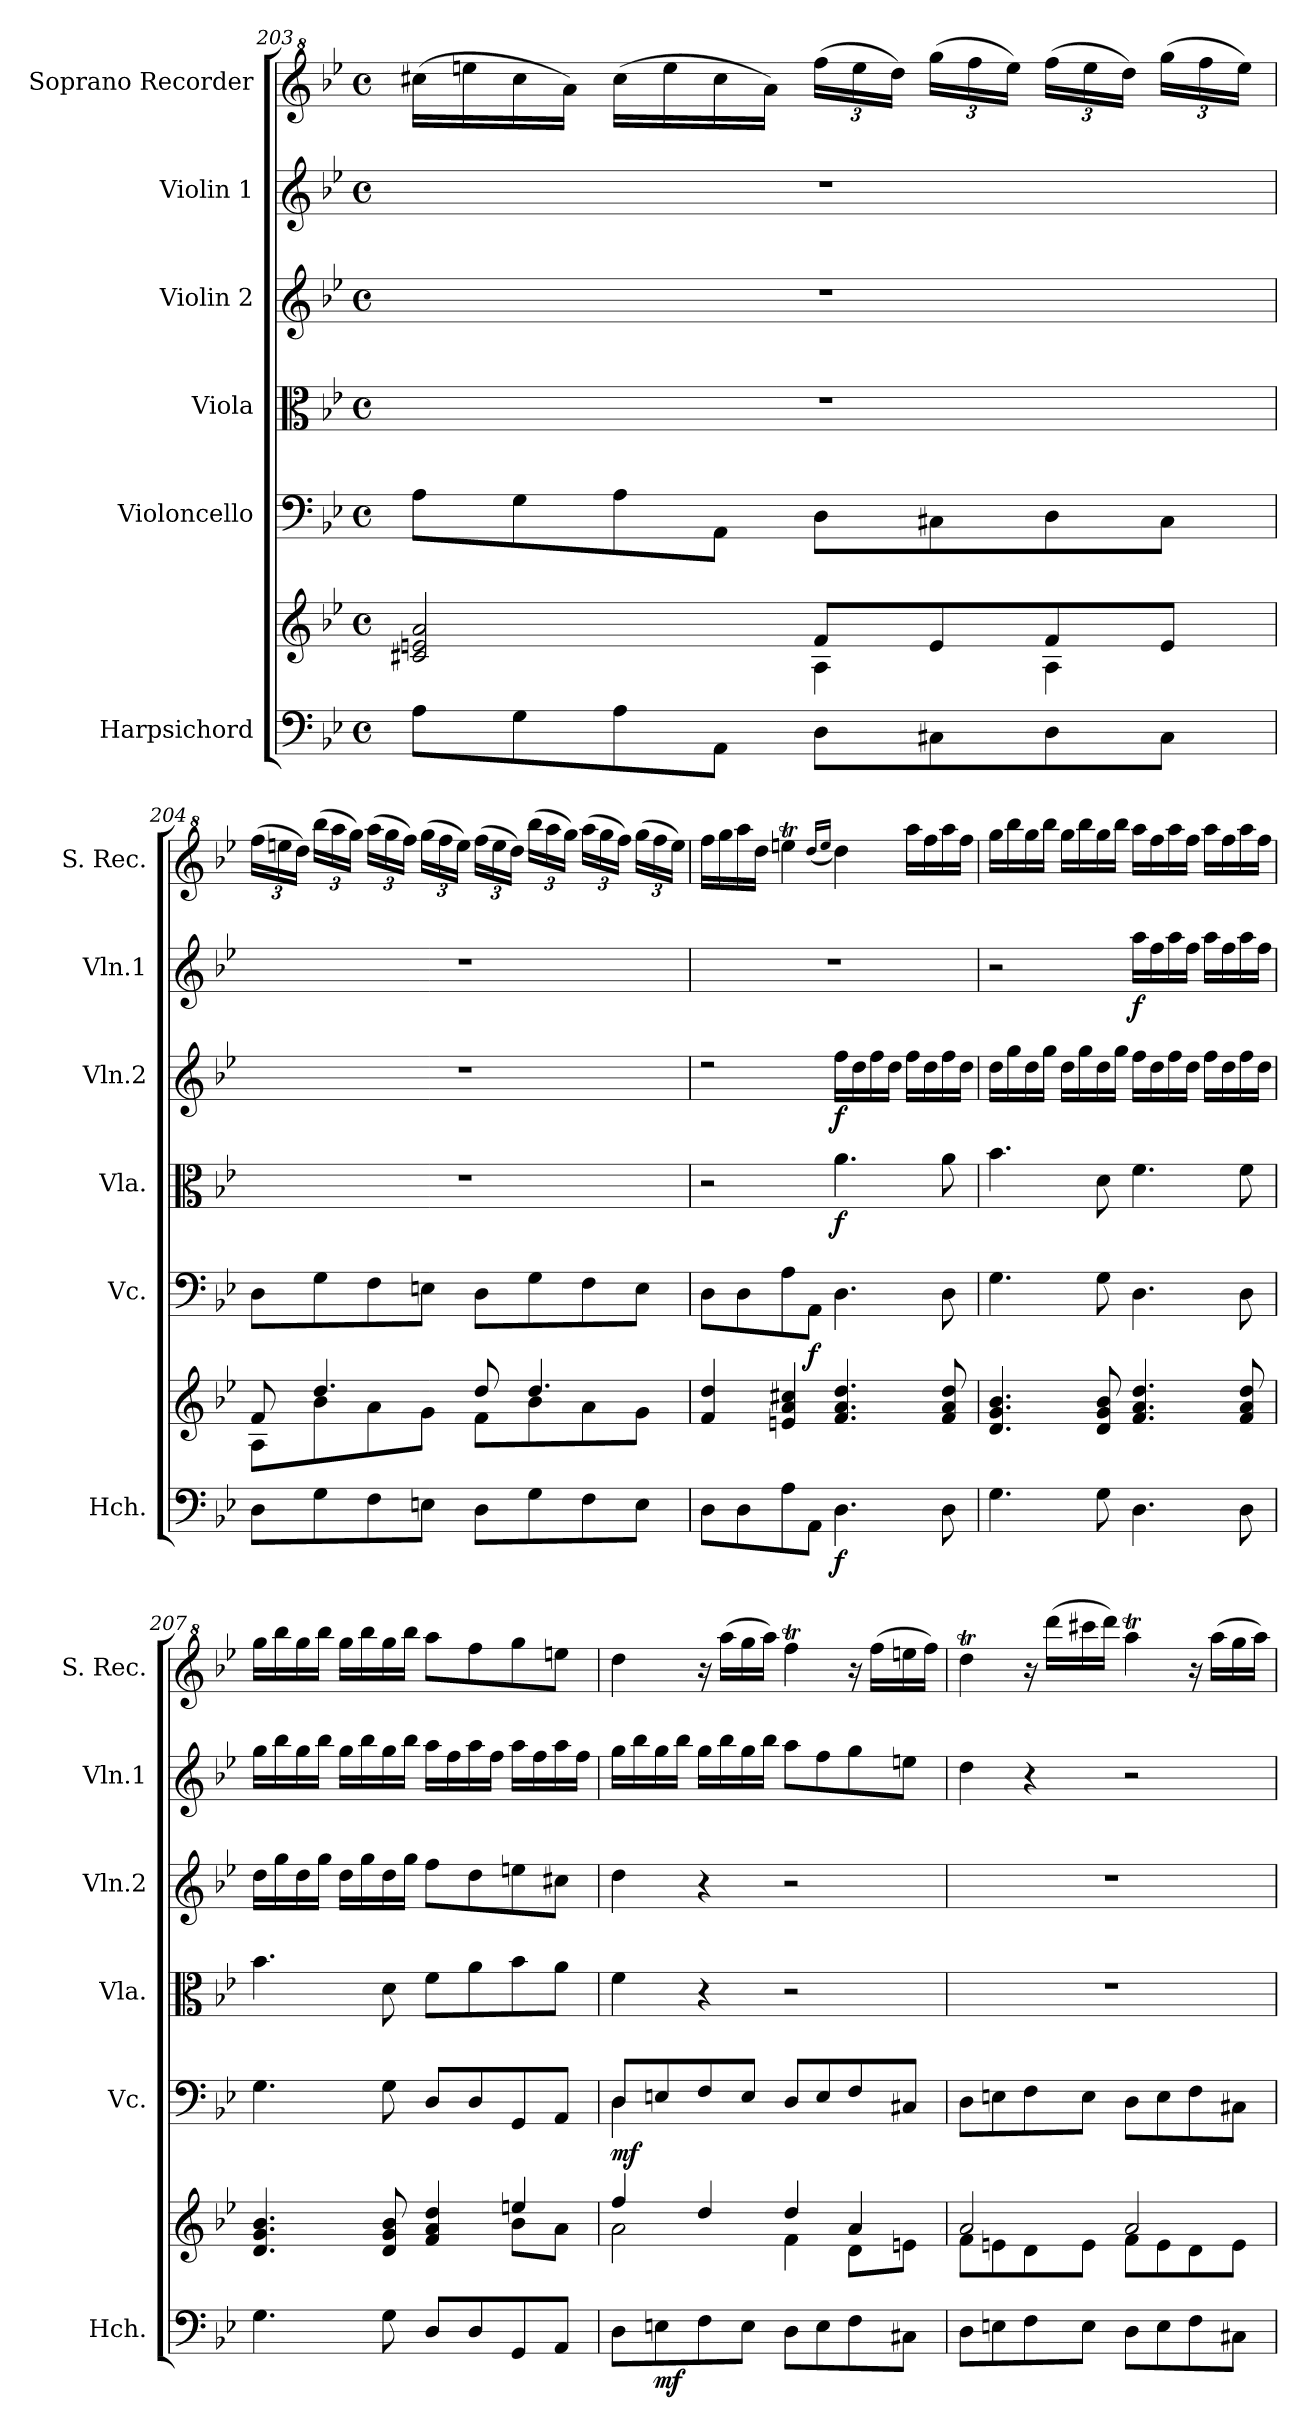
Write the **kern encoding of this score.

**kern	**kern	**dynam	**kern	**dynam	**kern	**dynam	**kern	**dynam	**kern	**dynam	**kern
*part6	*part6	*part6	*part5	*part5	*part4	*part4	*part3	*part3	*part2	*part2	*part1
*staff7	*staff6	*staff6/7	*staff5	*staff5	*staff4	*staff4	*staff3	*staff3	*staff2	*staff2	*staff1
*I"Harpsichord	*	*	*I"Violoncello	*	*I"Viola	*	*I"Violin 2	*	*I"Violin 1	*	*I"Soprano Recorder
*I'Hch.	*	*	*I'Vc.	*	*I'Vla.	*	*I'Vln.2	*	*I'Vln.1	*	*I'S. Rec.
*clefF4	*clefG2	*	*clefF4	*	*clefC3	*	*clefG2	*	*clefG2	*	*clefG^2
*k[b-e-]	*k[b-e-]	*	*k[b-e-]	*	*k[b-e-]	*	*k[b-e-]	*	*k[b-e-]	*	*k[b-e-]
*M4/4	*M4/4	*	*M4/4	*	*M4/4	*	*M4/4	*	*M4/4	*	*M4/4
*met(c)	*met(c)	*	*met(c)	*	*met(c)	*	*met(c)	*	*met(c)	*	*met(c)
=203	=203	=203	=203	=203	=203	=203	=203	=203	=203	=203	=203
*	*^	*	*	*	*	*	*	*	*	*	*
8A\L	2c#X/ 2en/ 2a/	2ryy	.	8A\L	.	1r	.	1r	.	1r	.	(16ccc#X\LL
.	.	.	.	.	.	.	.	.	.	.	.	16eeen\
8G\	.	.	.	8G\	.	.	.	.	.	.	.	16ccc#\
.	.	.	.	.	.	.	.	.	.	.	.	16aa\JJ)
8A\	.	.	.	8A\	.	.	.	.	.	.	.	(16ccc#\LL
.	.	.	.	.	.	.	.	.	.	.	.	16eee\
8AA\J	.	.	.	8AA\J	.	.	.	.	.	.	.	16ccc#\
.	.	.	.	.	.	.	.	.	.	.	.	16aa\JJ)
*	*	*	*	*	*	*	*	*	*	*	*	*Xbrackettup
8D\L	8f/L	4A\	.	8D\L	.	.	.	.	.	.	.	(24fff\LL
.	.	.	.	.	.	.	.	.	.	.	.	24eee\
.	.	.	.	.	.	.	.	.	.	.	.	24ddd\JJ)
8C#X\	8e/	.	.	8C#X\	.	.	.	.	.	.	.	(24ggg\LL
.	.	.	.	.	.	.	.	.	.	.	.	24fff\
.	.	.	.	.	.	.	.	.	.	.	.	24eee\JJ)
8D\	8f/	4A\	.	8D\	.	.	.	.	.	.	.	(24fff\LL
.	.	.	.	.	.	.	.	.	.	.	.	24eee\
.	.	.	.	.	.	.	.	.	.	.	.	24ddd\JJ)
8C#\J	8e/J	.	.	8C#\J	.	.	.	.	.	.	.	(24ggg\LL
.	.	.	.	.	.	.	.	.	.	.	.	24fff\
.	.	.	.	.	.	.	.	.	.	.	.	24eee\JJ)
!!LO:LB:g=z
=204	=204	=204	=204	=204	=204	=204	=204	=204	=204	=204	=204	=204
8D\L	8f/	8A\L	.	8D\L	.	1r	.	1r	.	1r	.	(24fff\LL
.	.	.	.	.	.	.	.	.	.	.	.	24eeen\
.	.	.	.	.	.	.	.	.	.	.	.	24ddd\JJ)
8G\	4.dd/	8b-\	.	8G\	.	.	.	.	.	.	.	(24bbb-\LL
.	.	.	.	.	.	.	.	.	.	.	.	24aaa\
.	.	.	.	.	.	.	.	.	.	.	.	24ggg\JJ)
8F\	.	8a\	.	8F\	.	.	.	.	.	.	.	(24aaa\LL
.	.	.	.	.	.	.	.	.	.	.	.	24ggg\
.	.	.	.	.	.	.	.	.	.	.	.	24fff\JJ)
8En\J	.	8g\J	.	8En\J	.	.	.	.	.	.	.	(24ggg\LL
.	.	.	.	.	.	.	.	.	.	.	.	24fff\
.	.	.	.	.	.	.	.	.	.	.	.	24eee\JJ)
8D\L	8dd/	8f\L	.	8D\L	.	.	.	.	.	.	.	(24fff\LL
.	.	.	.	.	.	.	.	.	.	.	.	24eee\
.	.	.	.	.	.	.	.	.	.	.	.	24ddd\JJ)
8G\	4.dd/	8b-\	.	8G\	.	.	.	.	.	.	.	(24bbb-\LL
.	.	.	.	.	.	.	.	.	.	.	.	24aaa\
.	.	.	.	.	.	.	.	.	.	.	.	24ggg\JJ)
8F\	.	8a\	.	8F\	.	.	.	.	.	.	.	(24aaa\LL
.	.	.	.	.	.	.	.	.	.	.	.	24ggg\
.	.	.	.	.	.	.	.	.	.	.	.	24fff\JJ)
8E\J	.	8g\J	.	8E\J	.	.	.	.	.	.	.	(24ggg\LL
.	.	.	.	.	.	.	.	.	.	.	.	24fff\
.	.	.	.	.	.	.	.	.	.	.	.	24eee\JJ)
*	*v	*v	*	*	*	*	*	*	*	*	*	*
=205	=205	=205	=205	=205	=205	=205	=205	=205	=205	=205	=205
8D\L	4f/ 4dd/	.	8D\L	.	2r	.	2rdd	.	1r	.	16fff\LL
.	.	.	.	.	.	.	.	.	.	.	16ggg\
8D\	.	.	8D\	.	.	.	.	.	.	.	16aaa\
.	.	.	.	.	.	.	.	.	.	.	16ddd\JJ
8A\	4en/ 4a/ 4cc#X/	.	8A\	.	.	.	.	.	.	.	4eeent\
!	!	!	!	!LO:DY:b	!	!	!	!	!	!	!
8AA\J	.	.	8AA\J	f	.	.	.	.	.	.	.
.	.	.	.	.	.	.	.	.	.	.	(16qddd/LL
.	.	.	.	.	.	.	.	.	.	.	16qeee/JJ
!	!	!LO:DY:b=2	!	!	!	!LO:DY:b	!	!LO:DY:b	!	!	!
4.D\	4.f/ 4.a/ 4.dd/	f	4.D\	.	4.a\	f	16ff\LL	f	.	.	4ddd\)
.	.	.	.	.	.	.	16dd\	.	.	.	.
.	.	.	.	.	.	.	16ff\	.	.	.	.
.	.	.	.	.	.	.	16dd\JJ	.	.	.	.
.	.	.	.	.	.	.	16ff\LL	.	.	.	16aaa\LL
.	.	.	.	.	.	.	16dd\	.	.	.	16fff\
8D\	8f/ 8a/ 8dd/	.	8D\	.	8a\	.	16ff\	.	.	.	16aaa\
.	.	.	.	.	.	.	16dd\JJ	.	.	.	16fff\JJ
=206	=206	=206	=206	=206	=206	=206	=206	=206	=206	=206	=206
4.G\	4.d/ 4.g/ 4.b-/	.	4.G\	.	4.b-\	.	16dd\LL	.	2r	.	16ggg\LL
.	.	.	.	.	.	.	16gg\	.	.	.	16bbb-\
.	.	.	.	.	.	.	16dd\	.	.	.	16ggg\
.	.	.	.	.	.	.	16gg\JJ	.	.	.	16bbb-\JJ
.	.	.	.	.	.	.	16dd\LL	.	.	.	16ggg\LL
.	.	.	.	.	.	.	16gg\	.	.	.	16bbb-\
8G\	8d/ 8g/ 8b-/	.	8G\	.	8d\	.	16dd\	.	.	.	16ggg\
.	.	.	.	.	.	.	16gg\JJ	.	.	.	16bbb-\JJ
!	!	!	!	!	!	!	!	!	!	!LO:DY:b	!
4.D\	4.f/ 4.a/ 4.dd/	.	4.D\	.	4.f\	.	16ff\LL	.	16aa\LL	f	16aaa\LL
.	.	.	.	.	.	.	16dd\	.	16ff\	.	16fff\
.	.	.	.	.	.	.	16ff\	.	16aa\	.	16aaa\
.	.	.	.	.	.	.	16dd\JJ	.	16ff\JJ	.	16fff\JJ
.	.	.	.	.	.	.	16ff\LL	.	16aa\LL	.	16aaa\LL
.	.	.	.	.	.	.	16dd\	.	16ff\	.	16fff\
8D\	8f/ 8a/ 8dd/	.	8D\	.	8f\	.	16ff\	.	16aa\	.	16aaa\
.	.	.	.	.	.	.	16dd\JJ	.	16ff\JJ	.	16fff\JJ
=207	=207	=207	=207	=207	=207	=207	=207	=207	=207	=207	=207
*	*^	*	*	*	*	*	*	*	*	*	*
4.G\	4.d/ 4.g/ 4.b-/	2.ryy	.	4.G\	.	4.b-\	.	16dd\LL	.	16gg\LL	.	16ggg\LL
.	.	.	.	.	.	.	.	16gg\	.	16bb-\	.	16bbb-\
.	.	.	.	.	.	.	.	16dd\	.	16gg\	.	16ggg\
.	.	.	.	.	.	.	.	16gg\JJ	.	16bb-\JJ	.	16bbb-\JJ
.	.	.	.	.	.	.	.	16dd\LL	.	16gg\LL	.	16ggg\LL
.	.	.	.	.	.	.	.	16gg\	.	16bb-\	.	16bbb-\
8G\	8d/ 8g/ 8b-/	.	.	8G\	.	8d\	.	16dd\	.	16gg\	.	16ggg\
.	.	.	.	.	.	.	.	16gg\JJ	.	16bb-\JJ	.	16bbb-\JJ
8D/L	4f/ 4a/ 4dd/	.	.	8D/L	.	8f\L	.	8ff\L	.	16aa\LL	.	8aaa\L
.	.	.	.	.	.	.	.	.	.	16ff\	.	.
8D/	.	.	.	8D/	.	8a\	.	8dd\	.	16aa\	.	8fff\
.	.	.	.	.	.	.	.	.	.	16ff\JJ	.	.
8GG/	4een/	8b-\L	.	8GG/	.	8b-\	.	8een\	.	16aa\LL	.	8ggg\
.	.	.	.	.	.	.	.	.	.	16ff\	.	.
8AA/J	.	8a\J	.	8AA/J	.	8a\J	.	8cc#X\J	.	16aa\	.	8eeen\J
.	.	.	.	.	.	.	.	.	.	16ff\JJ	.	.
=208	=208	=208	=208	=208	=208	=208	=208	=208	=208	=208	=208	=208
*	*	*	*	*^	*	*	*	*	*	*	*	*
!	!	!	!	!	!	!LO:DY:b	!	!	!	!	!	!	!
8D\L	4ff/	2a\	.	8D/L	4D\	mf	4f\	.	4dd\	.	16gg\LL	.	4ddd\
.	.	.	.	.	.	.	.	.	.	.	16bb-\	.	.
!	!	!	!LO:DY:b=2	!	!	!	!	!	!	!	!	!	!
8En\	.	.	mf	8En/	.	.	.	.	.	.	16gg\	.	.
.	.	.	.	.	.	.	.	.	.	.	16bb-\JJ	.	.
8F\	4dd/	.	.	8F/	2.ryy	.	4r	.	4r	.	16gg\LL	.	16r
.	.	.	.	.	.	.	.	.	.	.	16bb-\	.	(16aaa\LL
8E\J	.	.	.	8E/J	.	.	.	.	.	.	16gg\	.	16ggg\
.	.	.	.	.	.	.	.	.	.	.	16bb-\JJ	.	16aaa\JJ)
8D\L	4dd/	4f\	.	8D/L	.	.	2r	.	2r	.	8aa\L	.	4fffT\
8E\	.	.	.	8E/	.	.	.	.	.	.	8ff\	.	.
8F\	4a/	8d\L	.	8F/	.	.	.	.	.	.	8gg\	.	16r
.	.	.	.	.	.	.	.	.	.	.	.	.	(16fff\LL
8C#X\J	.	8en\J	.	8C#X/J	.	.	.	.	.	.	8een\J	.	16eeen\
.	.	.	.	.	.	.	.	.	.	.	.	.	16fff\JJ)
*	*	*	*	*v	*v	*	*	*	*	*	*	*	*
!!LO:PB:g=z
=209	=209	=209	=209	=209	=209	=209	=209	=209	=209	=209	=209	=209
8D\L	2a/	8f\L	.	8D\L	.	1r	.	1r	.	4dd\	.	4dddt\
8En\	.	8en\	.	8En\	.	.	.	.	.	.	.	.
8F\	.	8d\	.	8F\	.	.	.	.	.	4r	.	16r
.	.	.	.	.	.	.	.	.	.	.	.	(16dddd\LL
8E\J	.	8e\J	.	8E\J	.	.	.	.	.	.	.	16cccc#X\
.	.	.	.	.	.	.	.	.	.	.	.	16dddd\JJ)
8D\L	2a/	8f\L	.	8D\L	.	.	.	.	.	2r	.	4aaat\
8E\	.	8e\	.	8E\	.	.	.	.	.	.	.	.
8F\	.	8d\	.	8F\	.	.	.	.	.	.	.	16r
.	.	.	.	.	.	.	.	.	.	.	.	(16aaa\LL
8C#X\J	.	8e\J	.	8C#X\J	.	.	.	.	.	.	.	16ggg\
.	.	.	.	.	.	.	.	.	.	.	.	16aaa\JJ)
*	*v	*v	*	*	*	*	*	*	*	*	*	*
=	=	=	=	=	=	=	=	=	=	=	=
*-	*-	*-	*-	*-	*-	*-	*-	*-	*-	*-	*-
